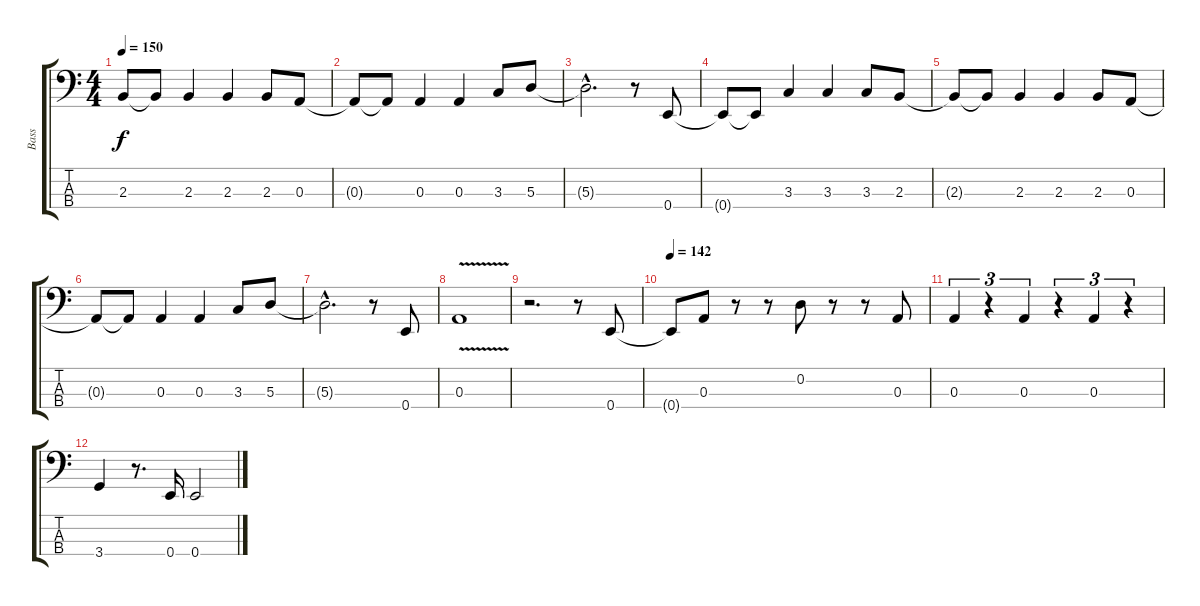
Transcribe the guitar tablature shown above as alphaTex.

\track ("Bass" "Bass") {instrument electricbasspick}
\staff {score tabs}
\tuning (G2 D2 A1 E1) {hide}
\ts (4 4)
\tempo 150
\clef f4
\ks c
2.3{t}.8{dy f} 2.3{t}.8 2.3.4 2.3.4 2.3.8 0.3.8 |
0.3{t}.8 0.3{t}.8 0.3.4 0.3.4 3.3.8 5.3.8 |
5.3{hac t}.2{d} r.8 0.4.8 |
0.4{t}.8 0.4{t}.8 3.3.4 3.3.4 3.3.8 2.3.8 |
2.3{t}.8 2.3{t}.8 2.3.4 2.3.4 2.3.8 0.3.8 |
0.3{t}.8 0.3{t}.8 0.3.4 0.3.4 3.3.8 5.3.8 |
5.3{hac t}.2{d} r.8 0.4.8 |
0.3{v}.1 |
r.2{d} r.8 0.4.8 |
\tempo 142
0.4{t}.8 0.3.8 r.8 r.8 0.2.8 r.8 r.8 0.3.8 |
0.3.4{tu (3 2)} r.4{tu (3 2)} 0.3.4{tu (3 2)} r.4{tu (3 2)} 0.3.4{tu (3 2)} r.4{tu (3 2)} |
3.4.4 r.8{d} 0.4.16 0.4.2
